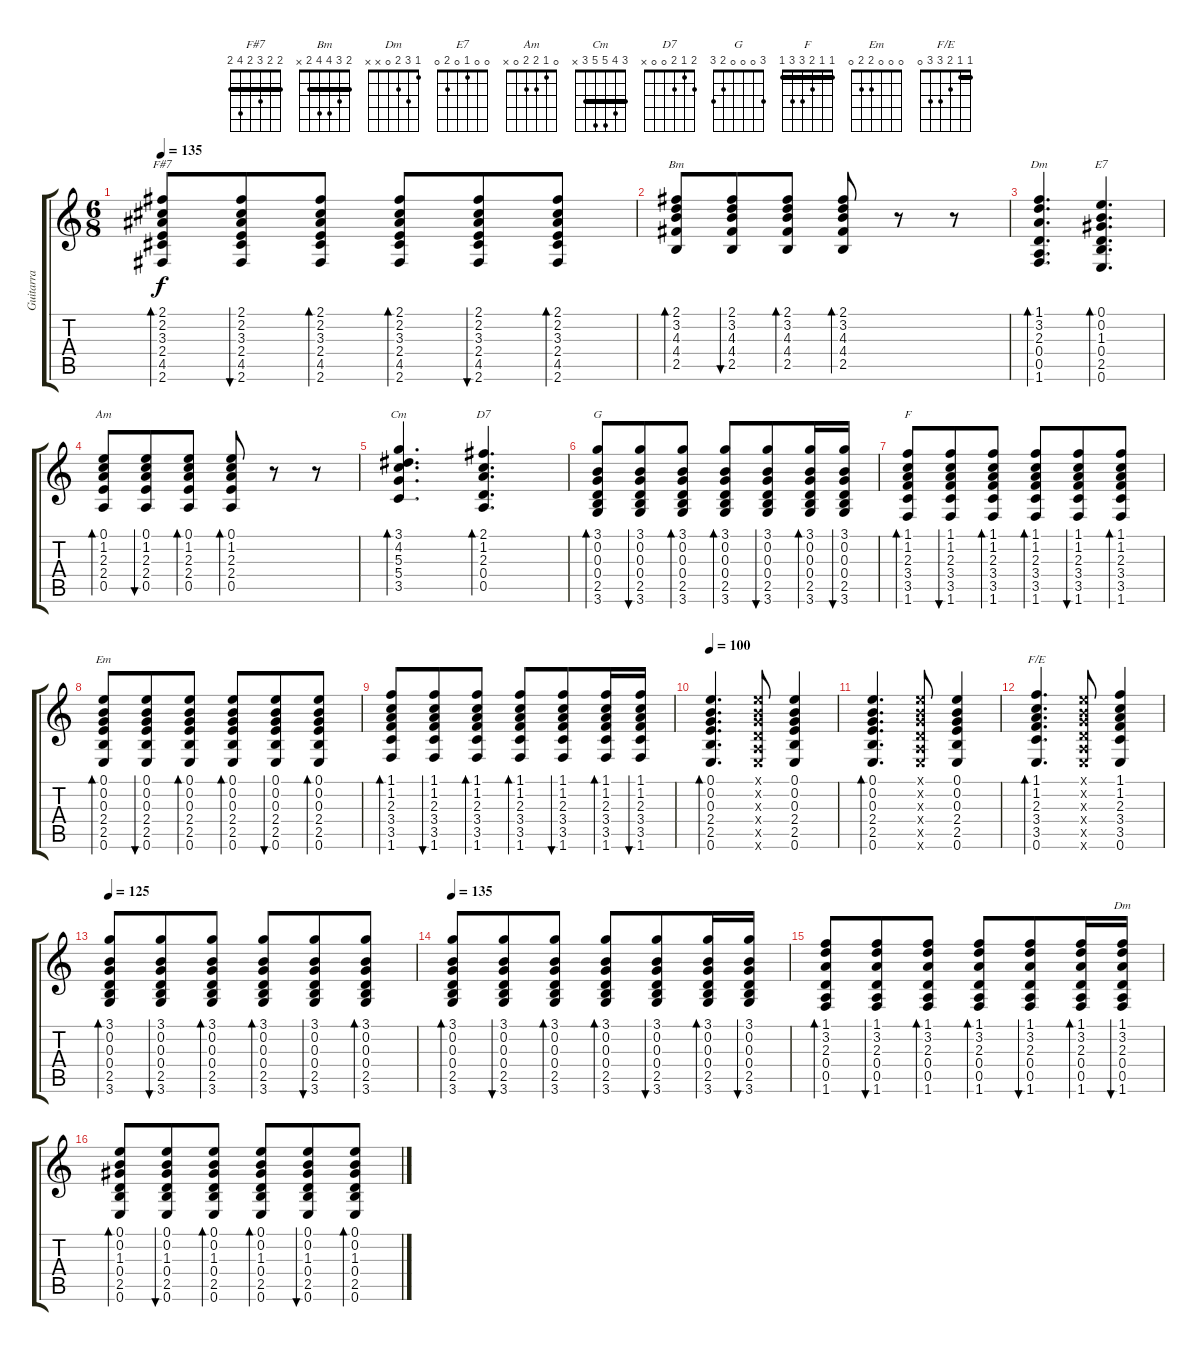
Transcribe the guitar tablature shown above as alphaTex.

\track ("Guitarra" "Guitarra") {instrument acousticguitarnylon}
\staff {score tabs}
\tuning (E4 B3 G3 D3 A2 E2) {hide}
\chord ("F#7" 2 2 3 2 4 2) {barre 2}
\chord ("Bm" 2 3 4 4 2 x) {barre 2}
\chord ("Dm" 1 3 2 0 0 1)
\chord ("E7" 0 0 1 0 2 0)
\chord ("Am" 0 1 2 2 0 x)
\chord ("Cm" 3 4 5 5 3 x) {barre 3}
\chord ("D7" 2 1 2 0 0 x)
\chord ("G" 3 0 0 0 2 3)
\chord ("F" 1 1 2 3 3 1) {barre 1}
\chord ("Em" 0 0 0 2 2 0)
\chord ("F/E" 1 1 2 3 3 0) {barre 1}
\chord ("Dm" 1 3 2 0 x x)
\ts (6 8)
\tempo 135
\clef g2
\ks c
(2.1 2.2 3.3 2.4 4.5 2.6).8{bd 30 ch "F#7" dy f} (2.1 2.2 3.3 2.4 4.5 2.6).8{bu 30} (2.1 2.2 3.3 2.4 4.5 2.6).8{bd 30} (2.1 2.2 3.3 2.4 4.5 2.6).8{bd 30} (2.1 2.2 3.3 2.4 4.5 2.6).8{bu 30} (2.1 2.2 3.3 2.4 4.5 2.6).8{bd 30} |
(2.1 3.2 4.3 4.4 2.5).8{bd 30 ch "Bm"} (2.1 3.2 4.3 4.4 2.5).8{bu 30} (2.1 3.2 4.3 4.4 2.5).8{bd 30} (2.1 3.2 4.3 4.4 2.5).8{bd 30} r.8 r.8 |
(1.1 3.2 2.3 0.4 0.5 1.6).4{d bd 60 ch "Dm"} (0.1 0.2 1.3 0.4 2.5 0.6).4{d bd 60 ch "E7"} |
(0.1 1.2 2.3 2.4 0.5).8{bd 30 ch "Am"} (0.1 1.2 2.3 2.4 0.5).8{bu 30} (0.1 1.2 2.3 2.4 0.5).8{bd 30} (0.1 1.2 2.3 2.4 0.5).8{bd 30} r.8 r.8 |
(3.1 4.2 5.3 5.4 3.5).4{d bd 60 ch "Cm"} (2.1 1.2 2.3 0.4 0.5).4{d bd 60 ch "D7"} |
(3.1 0.2 0.3 0.4 2.5 3.6).8{bd 30 ch "G"} (3.1 0.2 0.3 0.4 2.5 3.6).8{bu 30} (3.1 0.2 0.3 0.4 2.5 3.6).8{bd 30} (3.1 0.2 0.3 0.4 2.5 3.6).8{bd 30} (3.1 0.2 0.3 0.4 2.5 3.6).8{bu 30} (3.1 0.2 0.3 0.4 2.5 3.6).16{bd 30} (3.1 0.2 0.3 0.4 2.5 3.6).16{bu 120} |
(1.1 1.2 2.3 3.4 3.5 1.6).8{bd 30 ch "F"} (1.1 1.2 2.3 3.4 3.5 1.6).8{bu 30} (1.1 1.2 2.3 3.4 3.5 1.6).8{bd 30} (1.1 1.2 2.3 3.4 3.5 1.6).8{bd 30} (1.1 1.2 2.3 3.4 3.5 1.6).8{bu 30} (1.1 1.2 2.3 3.4 3.5 1.6).8{bd 30} |
(0.1 0.2 0.3 2.4 2.5 0.6).8{bd 30 ch "Em"} (0.1 0.2 0.3 2.4 2.5 0.6).8{bu 30} (0.1 0.2 0.3 2.4 2.5 0.6).8{bd 30} (0.1 0.2 0.3 2.4 2.5 0.6).8{bd 30} (0.1 0.2 0.3 2.4 2.5 0.6).8{bu 30} (0.1 0.2 0.3 2.4 2.5 0.6).8{bd 30} |
(1.1 1.2 2.3 3.4 3.5 1.6).8{bd 30} (1.1 1.2 2.3 3.4 3.5 1.6).8{bu 30} (1.1 1.2 2.3 3.4 3.5 1.6).8{bd 30} (1.1 1.2 2.3 3.4 3.5 1.6).8{bd 30} (1.1 1.2 2.3 3.4 3.5 1.6).8{bu 30} (1.1 1.2 2.3 3.4 3.5 1.6).16{bd 30} (1.1 1.2 2.3 3.4 3.5 1.6).16{bu 120} |
\tempo 100
(0.1 0.2 0.3 2.4 2.5 0.6).4{d bd 60} (0.1{x} 0.2{x} 0.3{x} 0.4{x} 0.5{x} 0.6{x}).8 (0.1 0.2 0.3 2.4 2.5 0.6).4 |
(0.1 0.2 0.3 2.4 2.5 0.6).4{d bd 60} (0.1{x} 0.2{x} 0.3{x} 0.4{x} 0.5{x} 0.6{x}).8 (0.1 0.2 0.3 2.4 2.5 0.6).4 |
(1.1 1.2 2.3 3.4 3.5 0.6).4{d bd 60 ch "F/E"} (0.1{x} 0.2{x} 0.3{x} 0.4{x} 0.5{x} 0.6{x}).8 (1.1 1.2 2.3 3.4 3.5 0.6).4 |
\tempo 125
(3.1 0.2 0.3 0.4 2.5 3.6).8{bd 30} (3.1 0.2 0.3 0.4 2.5 3.6).8{bu 30} (3.1 0.2 0.3 0.4 2.5 3.6).8{bd 30} (3.1 0.2 0.3 0.4 2.5 3.6).8{bd 30} (3.1 0.2 0.3 0.4 2.5 3.6).8{bu 30} (3.1 0.2 0.3 0.4 2.5 3.6).8{bd 30} |
\tempo 135
(3.1 0.2 0.3 0.4 2.5 3.6).8{bd 30} (3.1 0.2 0.3 0.4 2.5 3.6).8{bu 30} (3.1 0.2 0.3 0.4 2.5 3.6).8{bd 30} (3.1 0.2 0.3 0.4 2.5 3.6).8{bd 30} (3.1 0.2 0.3 0.4 2.5 3.6).8{bu 30} (3.1 0.2 0.3 0.4 2.5 3.6).16{bd 30} (3.1 0.2 0.3 0.4 2.5 3.6).16{bu 120} |
(1.1 3.2 2.3 0.4 0.5 1.6).8{bd 30} (1.1 3.2 2.3 0.4 0.5 1.6).8{bu 30} (1.1 3.2 2.3 0.4 0.5 1.6).8{bd 30} (1.1 3.2 2.3 0.4 0.5 1.6).8{bd 30} (1.1 3.2 2.3 0.4 0.5 1.6).8{bu 30} (1.1 3.2 2.3 0.4 0.5 1.6).16{bd 30} (1.1 3.2 2.3 0.4 0.5 1.6).16{bu 120 ch "Dm"} |
(0.1 0.2 1.3 0.4 2.5 0.6).8{bd 30} (0.1 0.2 1.3 0.4 2.5 0.6).8{bu 30} (0.1 0.2 1.3 0.4 2.5 0.6).8{bd 30} (0.1 0.2 1.3 0.4 2.5 0.6).8{bd 30} (0.1 0.2 1.3 0.4 2.5 0.6).8{bu 30} (0.1 0.2 1.3 0.4 2.5 0.6).8{bd 30}
